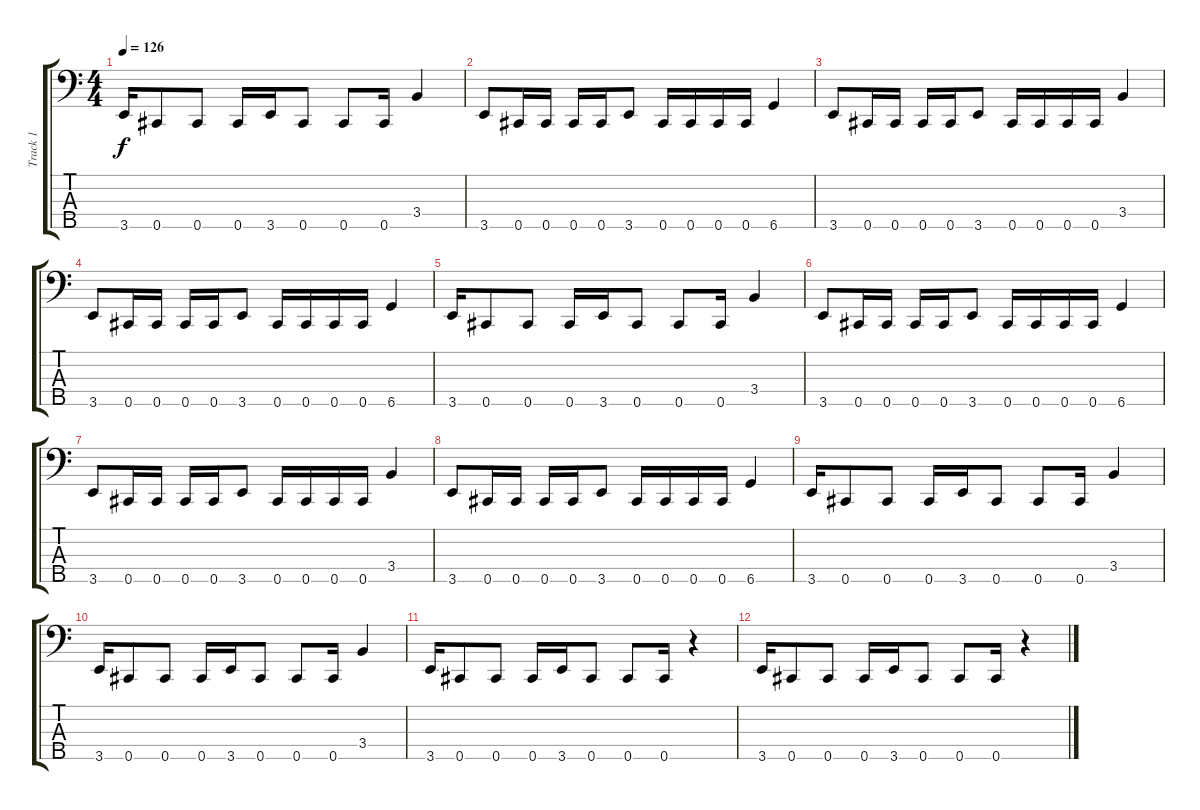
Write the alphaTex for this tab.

\track ("Track 1" "Track 1") {instrument electricbasspick}
\staff {score tabs}
\tuning (B2 Gb2 Db2 Ab1 Db1) {hide}
\ts (4 4)
\tempo 126
\clef f4
\ks c
3.5.16{dy f} 0.5.8 0.5.8 0.5.16 3.5.16 0.5.8 0.5.8 0.5.16 3.4.4 |
3.5.8 0.5.16 0.5.16 0.5.16 0.5.16 3.5.8 0.5.16 0.5.16 0.5.16 0.5.16 6.5.4 |
3.5.8 0.5.16 0.5.16 0.5.16 0.5.16 3.5.8 0.5.16 0.5.16 0.5.16 0.5.16 3.4.4 |
3.5.8 0.5.16 0.5.16 0.5.16 0.5.16 3.5.8 0.5.16 0.5.16 0.5.16 0.5.16 6.5.4 |
3.5.16 0.5.8 0.5.8 0.5.16 3.5.16 0.5.8 0.5.8 0.5.16 3.4.4 |
3.5.8 0.5.16 0.5.16 0.5.16 0.5.16 3.5.8 0.5.16 0.5.16 0.5.16 0.5.16 6.5.4 |
3.5.8 0.5.16 0.5.16 0.5.16 0.5.16 3.5.8 0.5.16 0.5.16 0.5.16 0.5.16 3.4.4 |
3.5.8 0.5.16 0.5.16 0.5.16 0.5.16 3.5.8 0.5.16 0.5.16 0.5.16 0.5.16 6.5.4 |
3.5.16 0.5.8 0.5.8 0.5.16 3.5.16 0.5.8 0.5.8 0.5.16 3.4.4 |
3.5.16 0.5.8 0.5.8 0.5.16 3.5.16 0.5.8 0.5.8 0.5.16 3.4.4 |
3.5.16 0.5.8 0.5.8 0.5.16 3.5.16 0.5.8 0.5.8 0.5.16 r.4 |
3.5.16 0.5.8 0.5.8 0.5.16 3.5.16 0.5.8 0.5.8 0.5.16 r.4
